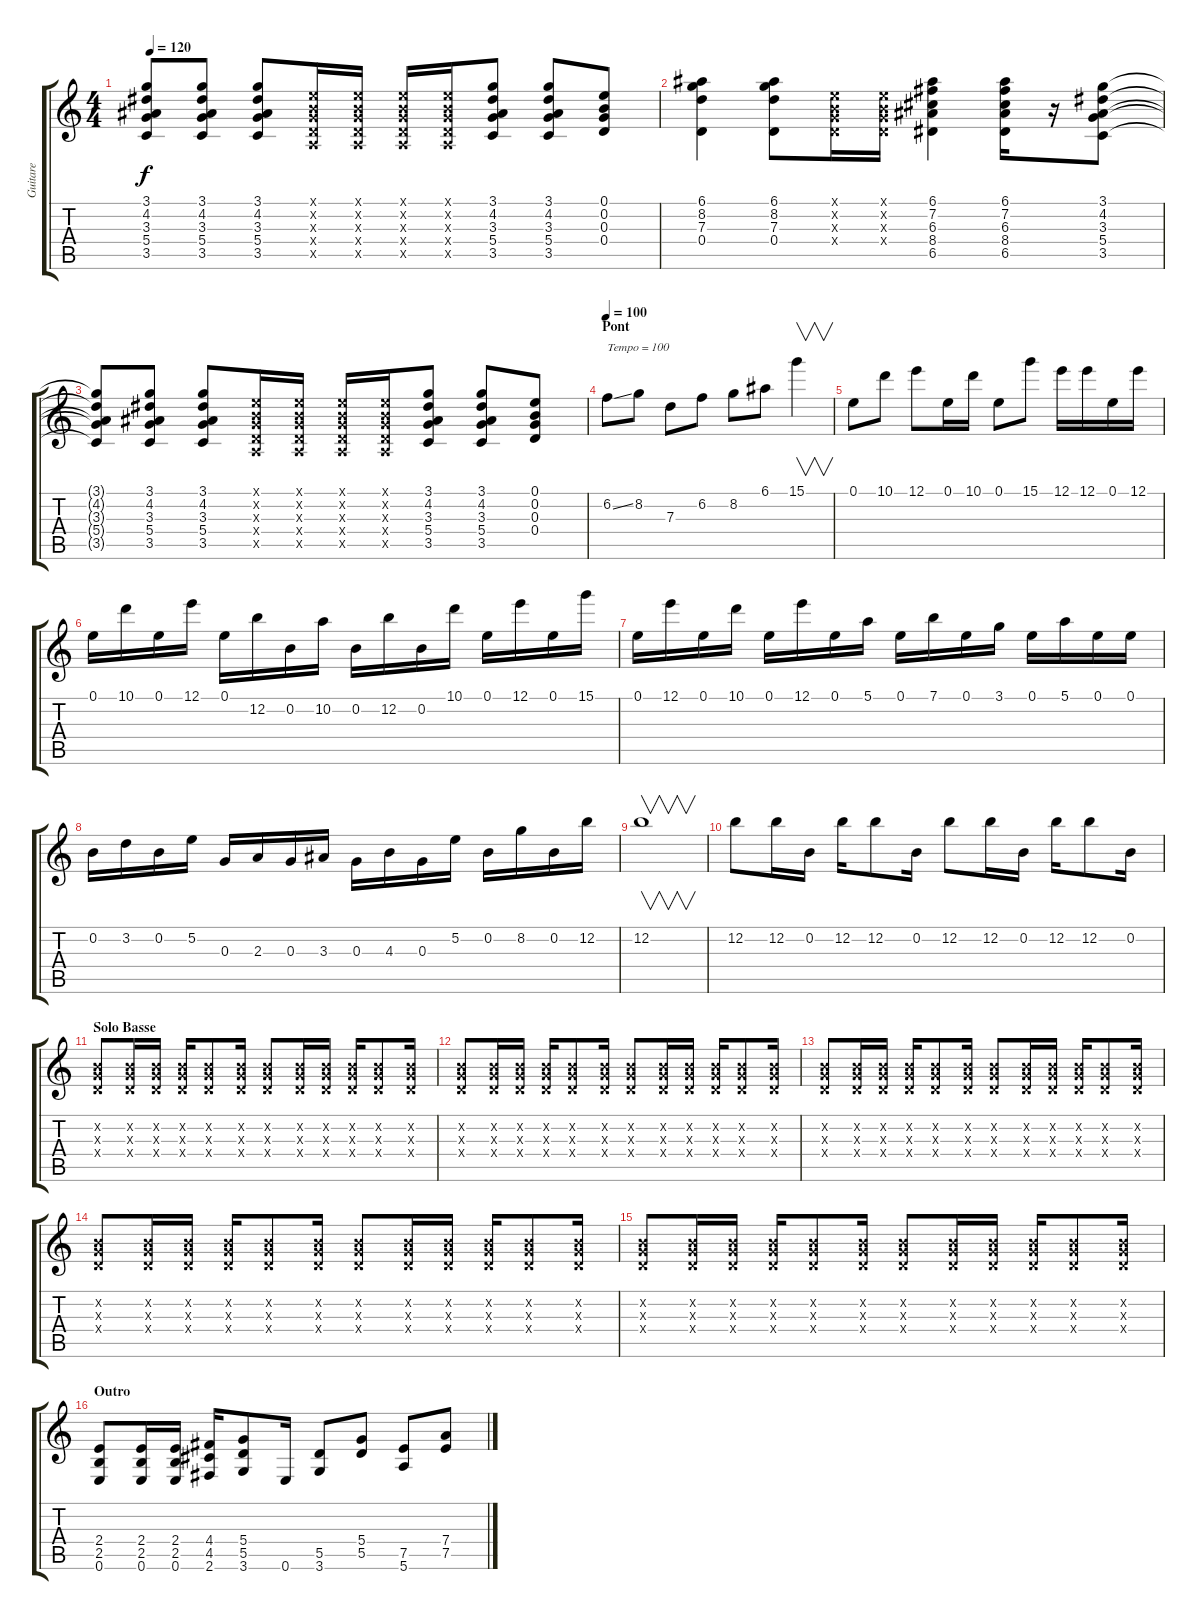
\track ("Guitare" "Guitare") {instrument acousticguitarsteel}
\staff {score tabs}
\tuning (E4 B3 G3 D3 A2 E2) {hide}
\ts (4 4)
\tempo 120
\clef g2
\ks c
(3.1{t} 4.2{t} 3.3{t} 5.4{t} 3.5{t}).8{dy f} (3.1 4.2 3.3 5.4 3.5).8 (3.1 4.2 3.3 5.4 3.5).8 (0.1{x} 0.2{x} 0.3{x} 0.4{x} 0.5{x}).16 (0.1{x} 0.2{x} 0.3{x} 0.4{x} 0.5{x}).16 (0.1{x} 0.2{x} 0.3{x} 0.4{x} 0.5{x}).16 (0.1{x} 0.2{x} 0.3{x} 0.4{x} 0.5{x}).16 (3.1 4.2 3.3 5.4 3.5).8 (3.1 4.2 3.3 5.4 3.5).8 (0.1 0.2 0.3 0.4).8 |
(6.1 8.2 7.3 0.4).4 (6.1 8.2 7.3 0.4).8 (0.1{x} 0.2{x} 0.3{x} 0.4{x}).16 (0.1{x} 0.2{x} 0.3{x} 0.4{x}).16 (6.1 7.2 6.3 8.4 6.5).4 (6.1 7.2 6.3 8.4 6.5).16 r.16 (3.1 4.2 3.3 5.4 3.5).8 |
(3.1{t} 4.2{t} 3.3{t} 5.4{t} 3.5{t}).8 (3.1 4.2 3.3 5.4 3.5).8 (3.1 4.2 3.3 5.4 3.5).8 (0.1{x} 0.2{x} 0.3{x} 0.4{x} 0.5{x}).16 (0.1{x} 0.2{x} 0.3{x} 0.4{x} 0.5{x}).16 (0.1{x} 0.2{x} 0.3{x} 0.4{x} 0.5{x}).16 (0.1{x} 0.2{x} 0.3{x} 0.4{x} 0.5{x}).16 (3.1 4.2 3.3 5.4 3.5).8 (3.1 4.2 3.3 5.4 3.5).8 (0.1 0.2 0.3 0.4).8 |
\section ("" "Pont")
\tempo 100
6.2{ss}.8{txt "Tempo = 100" instrument distortionguitar} 8.2.8 7.3.8 6.2.8 8.2.8 6.1.8 15.1.4{v} |
0.1.8 10.1.8 12.1.8 0.1.16 10.1.16 0.1.8 15.1.8 12.1.16 12.1.16 0.1.16 12.1.16 |
0.1.16 10.1.16 0.1.16 12.1.16 0.1.16 12.2.16 0.2.16 10.2.16 0.2.16 12.2.16 0.2.16 10.1.16 0.1.16 12.1.16 0.1.16 15.1.16 |
0.1.16 12.1.16 0.1.16 10.1.16 0.1.16 12.1.16 0.1.16 5.1.16 0.1.16 7.1.16 0.1.16 3.1.16 0.1.16 5.1.16 0.1.16 0.1.16 |
0.2.16 3.2.16 0.2.16 5.2.16 0.3.16 2.3.16 0.3.16 3.3.16 0.3.16 4.3.16 0.3.16 5.2.16 0.2.16 8.2.16 0.2.16 12.2.16 |
12.2.1{v} |
12.2.8 12.2.16 0.2.16 12.2.16 12.2.8 0.2.16 12.2.8 12.2.16 0.2.16 12.2.16 12.2.8 0.2.16 |
\section ("" "Solo Basse")
(0.2{x} 0.3{x} 0.4{x}).8 (0.2{x} 0.3{x} 0.4{x}).16 (0.2{x} 0.3{x} 0.4{x}).16 (0.2{x} 0.3{x} 0.4{x}).16 (0.2{x} 0.3{x} 0.4{x}).8 (0.2{x} 0.3{x} 0.4{x}).16 (0.2{x} 0.3{x} 0.4{x}).8 (0.2{x} 0.3{x} 0.4{x}).16 (0.2{x} 0.3{x} 0.4{x}).16 (0.2{x} 0.3{x} 0.4{x}).16 (0.2{x} 0.3{x} 0.4{x}).8 (0.2{x} 0.3{x} 0.4{x}).16 |
(0.2{x} 0.3{x} 0.4{x}).8 (0.2{x} 0.3{x} 0.4{x}).16 (0.2{x} 0.3{x} 0.4{x}).16 (0.2{x} 0.3{x} 0.4{x}).16 (0.2{x} 0.3{x} 0.4{x}).8 (0.2{x} 0.3{x} 0.4{x}).16 (0.2{x} 0.3{x} 0.4{x}).8 (0.2{x} 0.3{x} 0.4{x}).16 (0.2{x} 0.3{x} 0.4{x}).16 (0.2{x} 0.3{x} 0.4{x}).16 (0.2{x} 0.3{x} 0.4{x}).8 (0.2{x} 0.3{x} 0.4{x}).16 |
(0.2{x} 0.3{x} 0.4{x}).8 (0.2{x} 0.3{x} 0.4{x}).16 (0.2{x} 0.3{x} 0.4{x}).16 (0.2{x} 0.3{x} 0.4{x}).16 (0.2{x} 0.3{x} 0.4{x}).8 (0.2{x} 0.3{x} 0.4{x}).16 (0.2{x} 0.3{x} 0.4{x}).8 (0.2{x} 0.3{x} 0.4{x}).16 (0.2{x} 0.3{x} 0.4{x}).16 (0.2{x} 0.3{x} 0.4{x}).16 (0.2{x} 0.3{x} 0.4{x}).8 (0.2{x} 0.3{x} 0.4{x}).16 |
(0.2{x} 0.3{x} 0.4{x}).8 (0.2{x} 0.3{x} 0.4{x}).16 (0.2{x} 0.3{x} 0.4{x}).16 (0.2{x} 0.3{x} 0.4{x}).16 (0.2{x} 0.3{x} 0.4{x}).8 (0.2{x} 0.3{x} 0.4{x}).16 (0.2{x} 0.3{x} 0.4{x}).8 (0.2{x} 0.3{x} 0.4{x}).16 (0.2{x} 0.3{x} 0.4{x}).16 (0.2{x} 0.3{x} 0.4{x}).16 (0.2{x} 0.3{x} 0.4{x}).8 (0.2{x} 0.3{x} 0.4{x}).16 |
(0.2{x} 0.3{x} 0.4{x}).8 (0.2{x} 0.3{x} 0.4{x}).16 (0.2{x} 0.3{x} 0.4{x}).16 (0.2{x} 0.3{x} 0.4{x}).16 (0.2{x} 0.3{x} 0.4{x}).8 (0.2{x} 0.3{x} 0.4{x}).16 (0.2{x} 0.3{x} 0.4{x}).8 (0.2{x} 0.3{x} 0.4{x}).16 (0.2{x} 0.3{x} 0.4{x}).16 (0.2{x} 0.3{x} 0.4{x}).16 (0.2{x} 0.3{x} 0.4{x}).8 (0.2{x} 0.3{x} 0.4{x}).16 |
\section ("" "Outro")
(2.4 2.5 0.6).8 (2.4 2.5 0.6).16 (2.4 2.5 0.6).16 (4.4 4.5 2.6).16 (5.4 5.5 3.6).8 0.6.16 (5.5 3.6).8 (5.4 5.5).8 (7.5 5.6).8 (7.4 7.5).8
